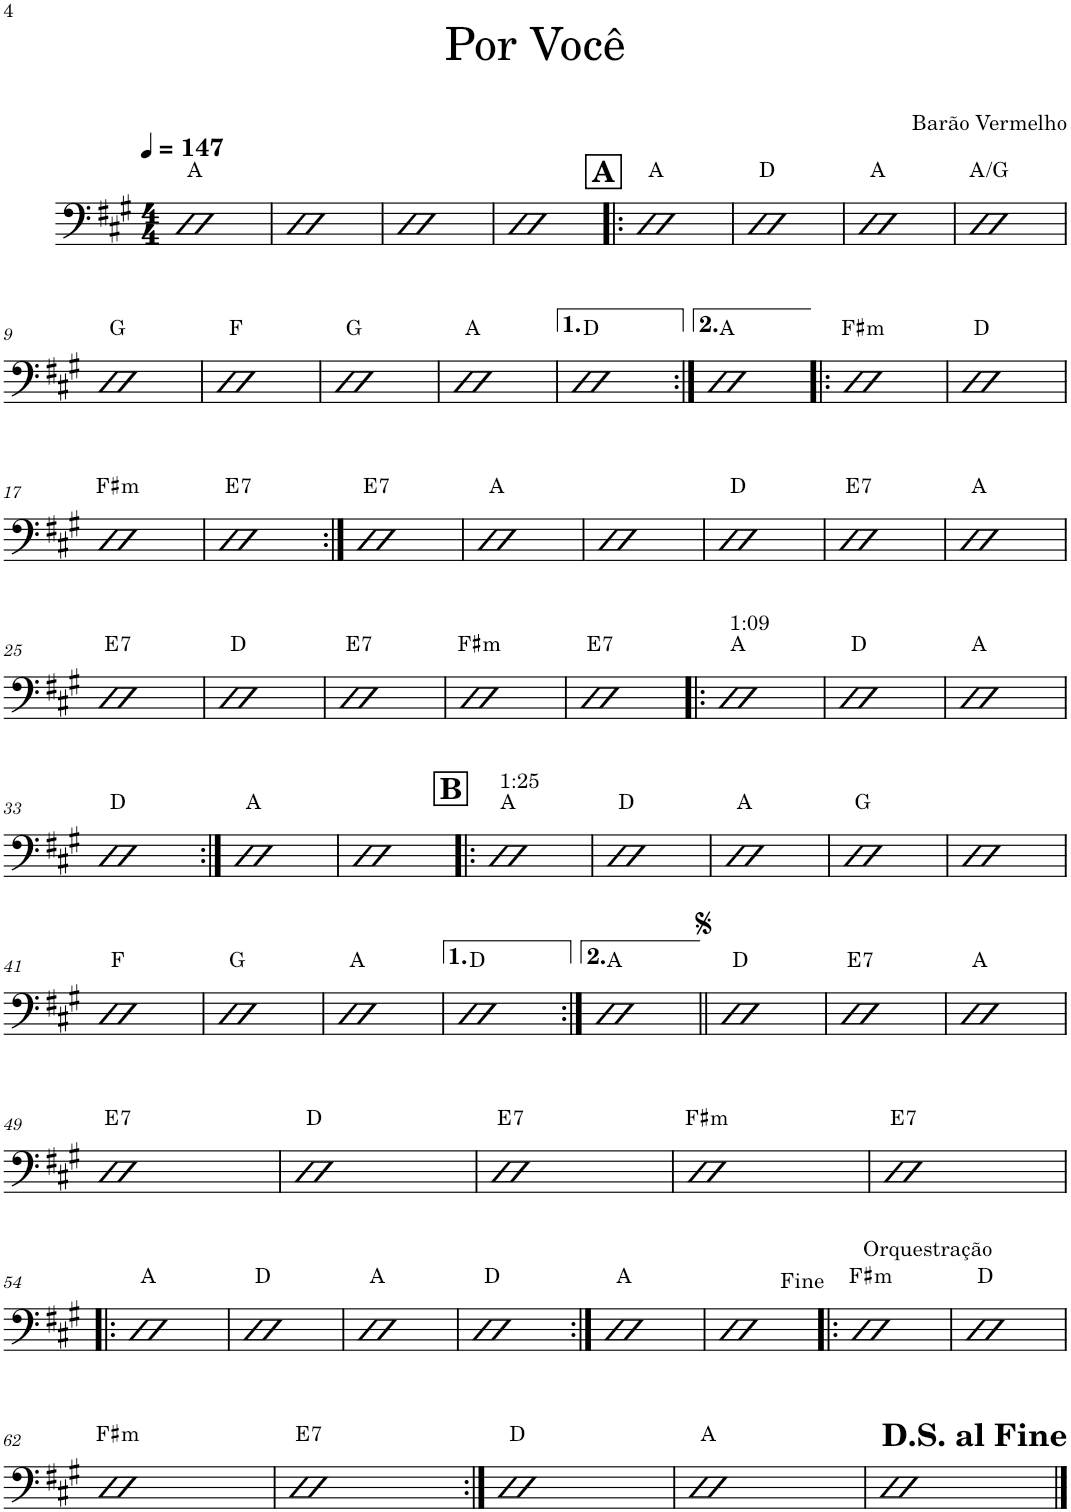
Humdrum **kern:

**kern	**harte
*part1	*part1
*staff1	*
*I"Acoustic Bass	*
*I'Bass	*
!!LO:PB:g=z
*clefF4	*
*Trd7c12	*
*k[f#c#g#]	*
*M4/4	*
*MM147	*
=1	=1
1G#	A:maj
=2	=2
1G#	.
=3	=3
1G#	.
=4	=4
1G#	.
!!LO:REH:place=s1:a:B:cj:fs=14:t=A
=5!|:	=5!|:
1G#	A:maj
=6	=6
1G#	D:maj
=7	=7
1G#	A:maj
=8	=8
1G#	A:maj/b7
!!LO:LB:g=z
=9	=9
1G#	G:maj
=10	=10
1G#	F:maj
=11	=11
1G#	G:maj
=12	=12
1G#	A:maj
=13	=13
1G#	D:maj
=14:|!	=14:|!
1G#	A:maj
=15!|:	=15!|:
!	!LO:H:kt=m
1G#	F#:min
=16	=16
1G#	D:maj
!!LO:LB:g=z
=17	=17
!	!LO:H:kt=m
1G#	F#:min
=18	=18
!	!LO:H:kt=7
1G#	E:7
=19:|!	=19:|!
!	!LO:H:kt=7
1G#	E:7
=20	=20
1G#	A:maj
=21	=21
1G#	.
=22	=22
1G#	D:maj
=23	=23
!	!LO:H:kt=7
1G#	E:7
=24	=24
1G#	A:maj
!!LO:LB:g=z
=25	=25
!	!LO:H:kt=7
1G#	E:7
=26	=26
1G#	D:maj
=27	=27
!	!LO:H:kt=7
1G#	E:7
=28	=28
!	!LO:H:kt=m
1G#	F#:min
=29	=29
!	!LO:H:kt=7
1G#	E:7
=30!|:	=30!|:
!LO:TX:a:t=1&colon;09	!
1G#	A:maj
=31	=31
1G#	D:maj
=32	=32
1G#	A:maj
!!LO:LB:g=z
=33	=33
1G#	D:maj
=34:|!	=34:|!
1G#	A:maj
=35	=35
1G#	.
!!LO:REH:place=s1:a:B:cj:fs=14:t=B
=36!|:	=36!|:
!LO:TX:a:t=1&colon;25	!
1G#	A:maj
=37	=37
1G#	D:maj
=38	=38
1G#	A:maj
=39	=39
1G#	G:maj
=40	=40
1G#	.
!!LO:LB:g=z
=41	=41
1G#	F:maj
=42	=42
1G#	G:maj
=43	=43
1G#	A:maj
=44	=44
1G#	D:maj
=45:|!	=45:|!
1G#	A:maj
=46||	=46||
1G#	D:maj
=47	=47
!	!LO:H:kt=7
1G#	E:7
=48	=48
1G#	A:maj
!!LO:LB:g=z
=49	=49
!	!LO:H:kt=7
1G#	E:7
=50	=50
1G#	D:maj
=51	=51
!	!LO:H:kt=7
1G#	E:7
=52	=52
!	!LO:H:kt=m
1G#	F#:min
=53	=53
!	!LO:H:kt=7
1G#	E:7
!!LO:LB:g=z
=54!|:	=54!|:
1G#	A:maj
=55	=55
1G#	D:maj
=56	=56
1G#	A:maj
=57	=57
1G#	D:maj
=58:|!	=58:|!
1G#	A:maj
=59	=59
1G#	.
=60!|:	=60!|:
!LO:TX:a:t=Orquestração	!LO:H:kt=m
1G#	F#:min
=61	=61
1G#	D:maj
!!LO:LB:g=z
=62	=62
!	!LO:H:kt=m
1G#	F#:min
=63	=63
!	!LO:H:kt=7
1G#	E:7
=64:|!	=64:|!
1G#	D:maj
=65	=65
1G#	A:maj
=66	=66
1G#	.
!LO:TX:a:t=<b><font size="15"/>D.S. al Fine</b>	!
==	==
*-	*-
